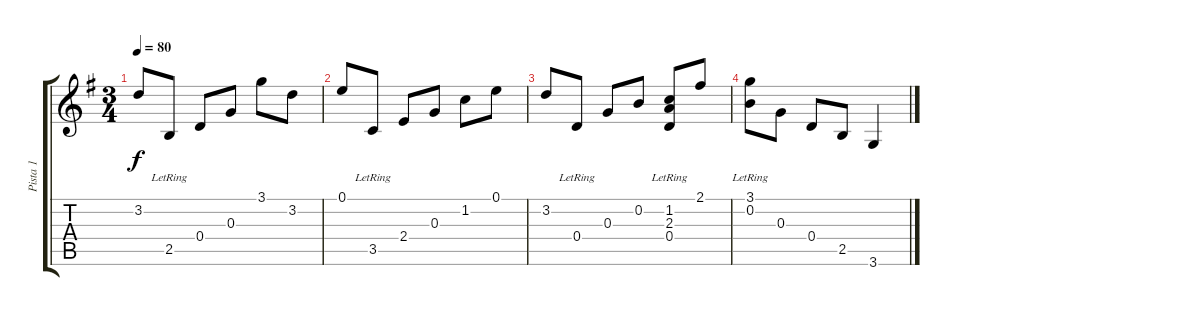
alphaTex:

\track ("Pista 1" "Pista 1") {instrument acousticguitarsteel}
\staff {score tabs}
\tuning (E4 B3 G3 D3 A2 E2) {hide}
\ts (3 4)
\tempo 80
\clef g2
\ks g
3.2.8{dy f} 2.5{lr}.8 0.4.8 0.3.8 3.1.8 3.2.8 |
0.1.8 3.5{lr}.8 2.4.8 0.3.8 1.2.8 0.1.8 |
3.2.8 0.4{lr}.8 0.3.8 0.2.8 (1.2{lr} 2.3{lr} 0.4{lr}).8 2.1.8 |
(3.1{lr} 0.2{lr}).8 0.3.8 0.4.8 2.5.8 3.6.4
